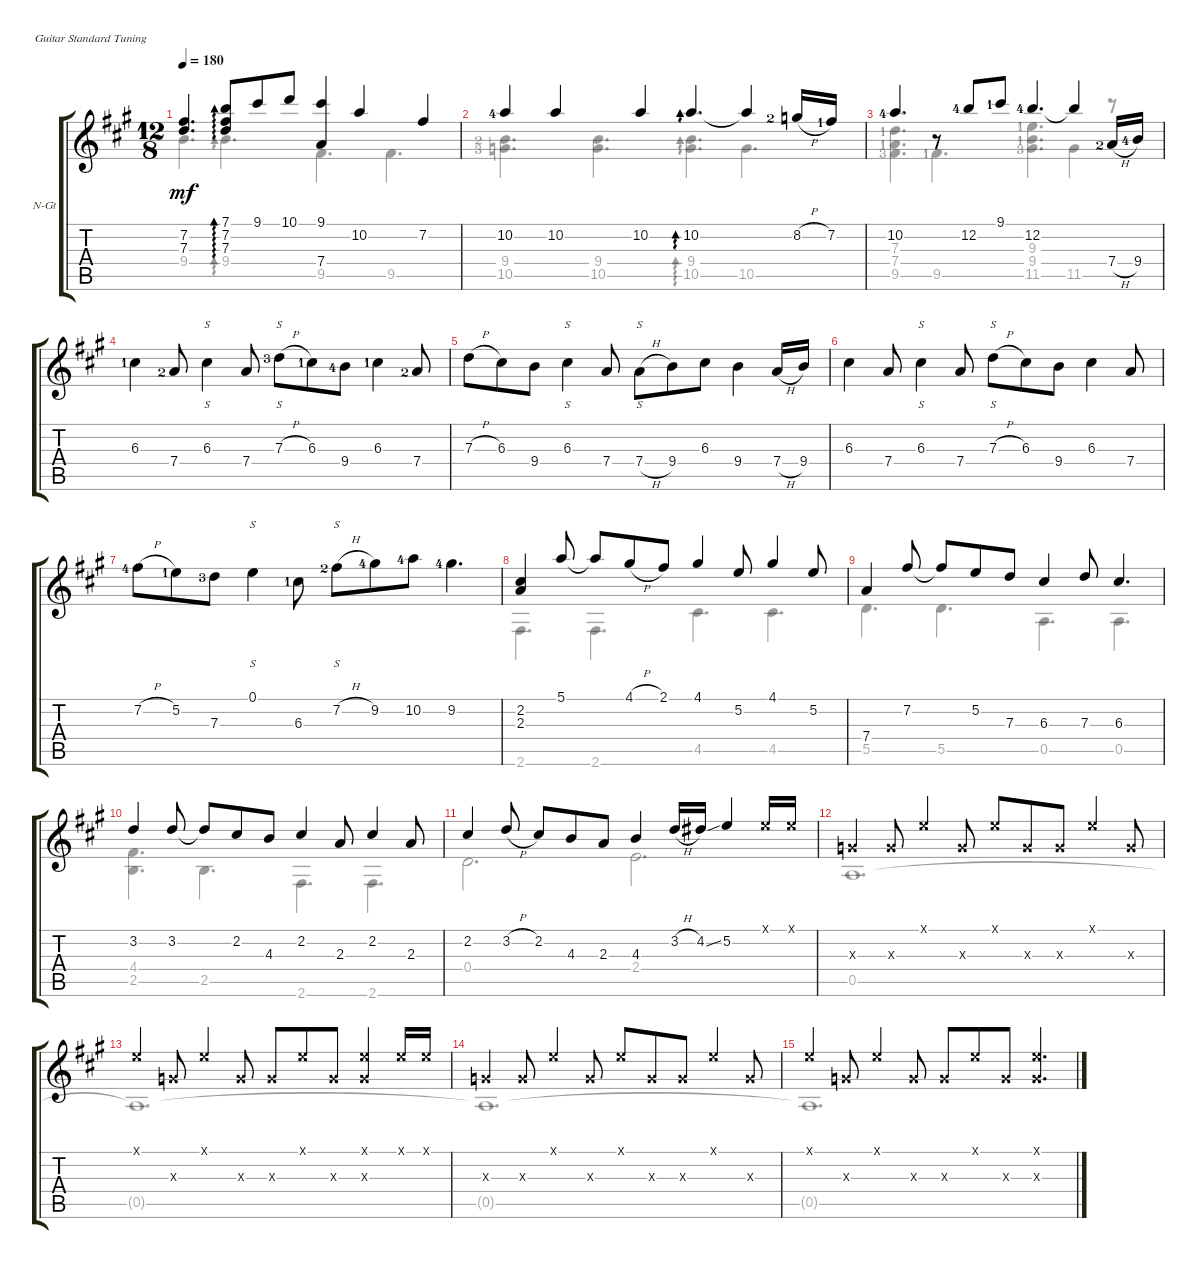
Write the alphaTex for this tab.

\defaultSystemsLayout 4
\bracketExtendMode groupsimilarinstruments
\firstSystemTrackNameOrientation horizontal
\otherSystemsTrackNameOrientation horizontal
\track ("Nylon Guitar" "N-Gt") {instrument acousticguitarnylon}
\staff {score tabs}
\tuning (E4 B3 G3 D3 A2 E2)
\voice
\ts (12 8)
\tempo 180
\clef g2
\ks a
(7.3 7.2).4{d dy mf} (7.3 7.2 7.1).8{ad 0} 9.1.8 10.1.8 (7.4 9.1).4 10.2.4 7.2.4 |
10.2{lf 5}.4 10.2.4 10.2.4 10.2.4{d ad 0} 10.2{t}.4 8.2{h lf 3}.16 7.2{lf 2}.16 |
10.2{lf 5}.4{d} r.8 12.2{lf 5}.8 9.1{lf 2}.8 12.2{lf 5}.4{d} 12.2{t}.4 7.4{h lf 3}.16 9.4{lf 5}.16 |
6.3{lf 2}.4 7.4{lf 3}.8 6.3.4{s} 7.4.8 7.3{h lf 4}.8{s} 6.3{lf 2}.8 9.4{lf 5}.8 6.3{lf 2}.4 7.4{lf 3}.8 |
7.3{h}.8 6.3.8 9.4.8 6.3.4{s} 7.4.8 7.4{h}.8{s} 9.4.8 6.3.8 9.4.4 7.4{h}.16 9.4.16 |
6.3.4 7.4.8 6.3.4{s} 7.4.8 7.3{h}.8{s} 6.3.8 9.4.8 6.3.4 7.4.8 |
7.2{h lf 5}.8 5.2{lf 2}.8 7.3{lf 4}.8 0.1.4{s} 6.3{lf 2}.8 7.2{h lf 3}.8{s} 9.2{lf 5}.8 10.2{lf 5}.8 9.2{lf 5}.4{d} |
(2.3 2.2).4 5.1.8 5.1{t}.8 4.1{h}.8 2.1.8 4.1.4 5.2.8 4.1.4 5.2.8 |
7.4.4 7.2.8 7.2{t}.8 5.2.8 7.3.8 6.3.4 7.3.8 6.3.4{d} |
\scale
0.456263 3.2.4 3.2.8 3.2{t}.8 2.2.8 4.3.8 2.2.4 2.3.8 2.2.4 2.3.8 |
\scale
0.54416 2.2.4 3.2{h}.8 2.2.8 4.3.8 2.3.8 4.3.4 3.2{h}.16 4.2{ss}.16 5.2.4 0.1{x}.16 0.1{x}.16 |
0.3{x}.4 0.3{x}.8 0.1{x}.4 0.3{x}.8 0.1{x}.8 0.3{x}.8 0.3{x}.8 0.1{x}.4 0.3{x}.8 |
0.1{x}.4 0.3{x}.8 0.1{x}.4 0.3{x}.8 0.3{x}.8 0.1{x}.8 0.3{x}.8 (0.1{x} 0.3{x}).4 0.1{x}.16 0.1{x}.16 |
0.3{x}.4 0.3{x}.8 0.1{x}.4 0.3{x}.8 0.1{x}.8 0.3{x}.8 0.3{x}.8 0.1{x}.4 0.3{x}.8 |
0.1{x}.4 0.3{x}.8 0.1{x}.4 0.3{x}.8 0.3{x}.8 0.1{x}.8 0.3{x}.8 (0.1{x} 0.3{x}).4{d}
\voice
\clef g2
\ottava regular
\simile none
\ks a
9.4.4{d dy mf} 9.4.4{d ad 0} 9.5.4{d} 9.5.4{d} |
(10.5{lf 4} 9.4{lf 3}).4{d} (10.5 9.4).4{d} (10.5 9.4).4{d ad 0} 10.5.4{d} |
(9.5{lf 4} 7.4{lf 2} 7.3{lf 2}).4{d} 9.5{lf 2}.4{d} (11.5{lf 4} 9.4{lf 2} 9.3{lf 2}).4{d} 11.5.4 r.8 |
|
|
|
|
2.6.4{d} 2.6.4{d} 4.5.4{d} 4.5.4{d} |
5.5.4{d} 5.5.4{d} 0.5.4{d} 0.5.4{d} |
\scale
0.456263 (2.5 4.4).4{d} 2.5.4{d} 2.6.4{d} 2.6.4{d} |
\scale
0.54416 0.4.2{d} 2.4.2{d} |
0.5.1{d} |
0.5{t}.1{d} |
0.5{t}.1{d} |
0.5{t}.1{d}
